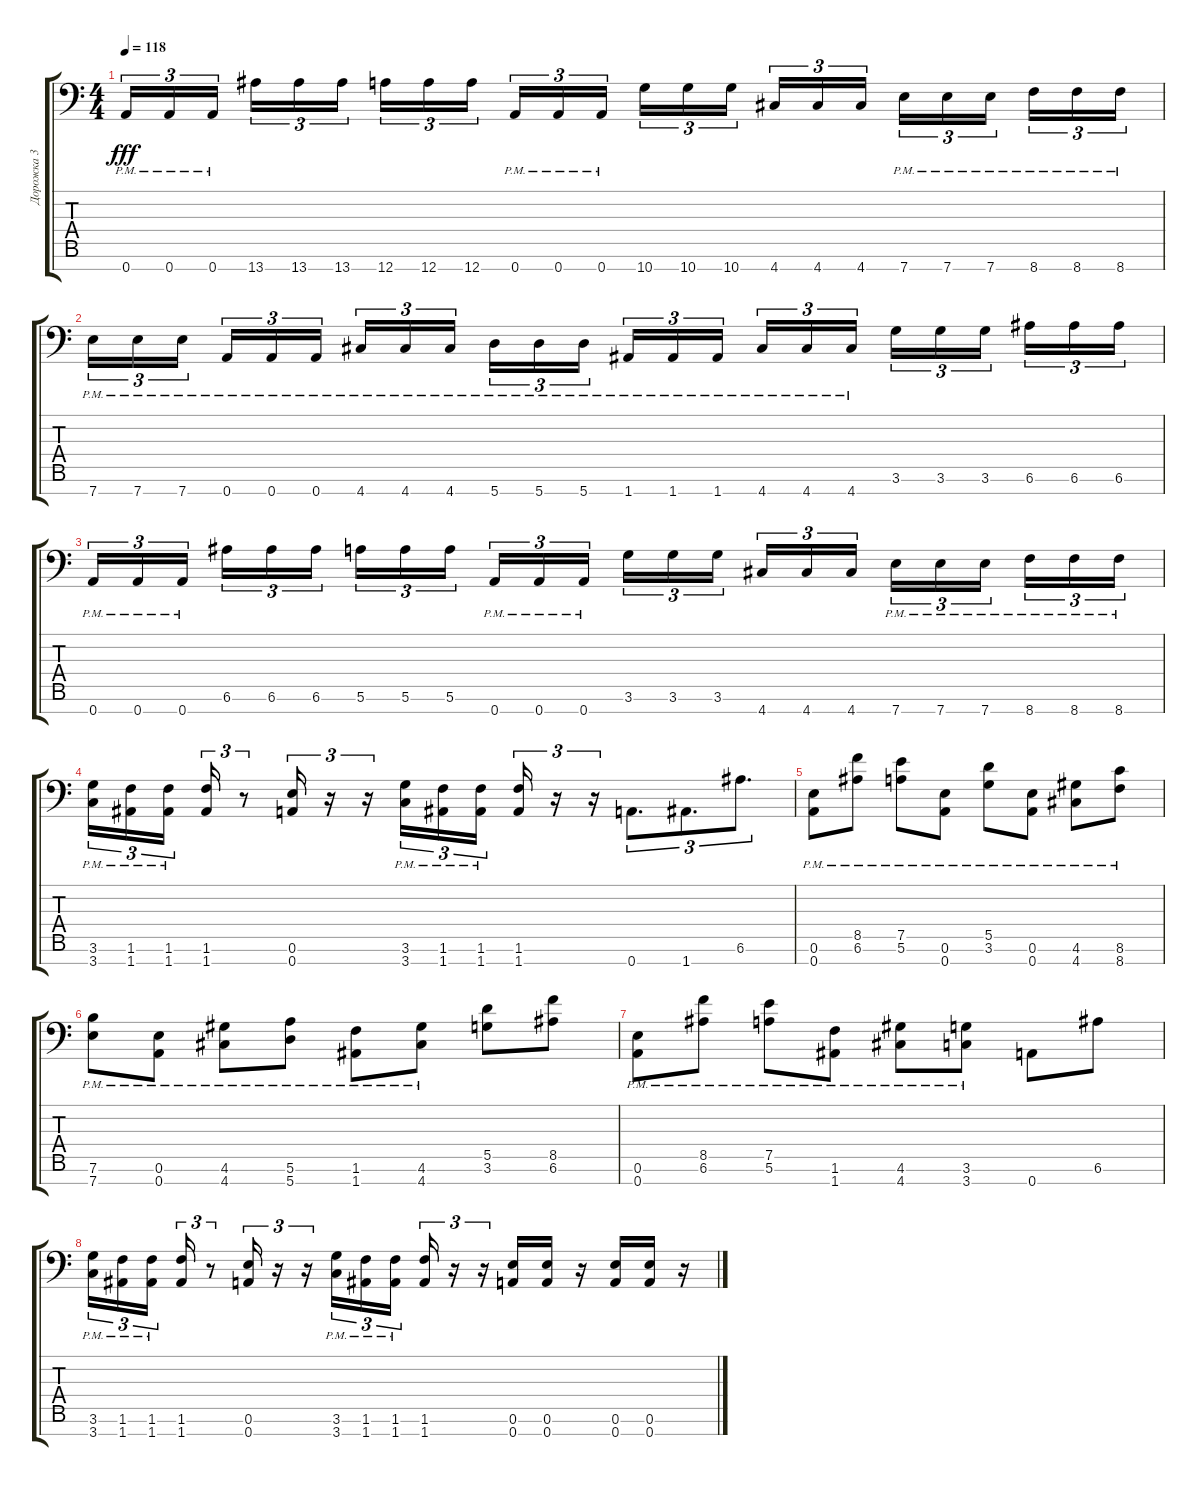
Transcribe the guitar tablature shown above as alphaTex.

\track ("Дорожка 3" "Дорожка 3") {instrument overdrivenguitar}
\staff {score tabs}
\tuning (E4 B3 G3 D3 A2 E2 A1) {hide}
\ts (4 4)
\tempo 118
\clef f4
\ks c
0.7{pm}.16{tu (3 2) dy fff} 0.7{pm}.16{tu (3 2)} 0.7{pm}.16{tu (3 2) beam splitsecondary} 13.7.16{tu (3 2)} 13.7.16{tu (3 2)} 13.7.16{tu (3 2)} 12.7.16{tu (3 2)} 12.7.16{tu (3 2)} 12.7.16{tu (3 2) beam splitsecondary} 0.7{pm}.16{tu (3 2)} 0.7{pm}.16{tu (3 2)} 0.7{pm}.16{tu (3 2)} 10.7.16{tu (3 2)} 10.7.16{tu (3 2)} 10.7.16{tu (3 2) beam splitsecondary} 4.7.16{tu (3 2)} 4.7.16{tu (3 2)} 4.7.16{tu (3 2)} 7.7{pm}.16{tu (3 2)} 7.7{pm}.16{tu (3 2)} 7.7{pm}.16{tu (3 2) beam splitsecondary} 8.7{pm}.16{tu (3 2)} 8.7{pm}.16{tu (3 2)} 8.7{pm}.16{tu (3 2)} |
7.7{pm}.16{tu (3 2)} 7.7{pm}.16{tu (3 2)} 7.7{pm}.16{tu (3 2) beam splitsecondary} 0.7{pm}.16{tu (3 2)} 0.7{pm}.16{tu (3 2)} 0.7{pm}.16{tu (3 2)} 4.7{pm}.16{tu (3 2)} 4.7{pm}.16{tu (3 2)} 4.7{pm}.16{tu (3 2) beam splitsecondary} 5.7{pm}.16{tu (3 2)} 5.7{pm}.16{tu (3 2)} 5.7{pm}.16{tu (3 2)} 1.7{pm}.16{tu (3 2)} 1.7{pm}.16{tu (3 2)} 1.7{pm}.16{tu (3 2) beam splitsecondary} 4.7{pm}.16{tu (3 2)} 4.7{pm}.16{tu (3 2)} 4.7{pm}.16{tu (3 2)} 3.6.16{tu (3 2)} 3.6.16{tu (3 2)} 3.6.16{tu (3 2) beam splitsecondary} 6.6.16{tu (3 2)} 6.6.16{tu (3 2)} 6.6.16{tu (3 2)} |
0.7{pm}.16{tu (3 2)} 0.7{pm}.16{tu (3 2)} 0.7{pm}.16{tu (3 2) beam splitsecondary} 6.6.16{tu (3 2)} 6.6.16{tu (3 2)} 6.6.16{tu (3 2)} 5.6.16{tu (3 2)} 5.6.16{tu (3 2)} 5.6.16{tu (3 2) beam splitsecondary} 0.7{pm}.16{tu (3 2)} 0.7{pm}.16{tu (3 2)} 0.7{pm}.16{tu (3 2)} 3.6.16{tu (3 2)} 3.6.16{tu (3 2)} 3.6.16{tu (3 2) beam splitsecondary} 4.7.16{tu (3 2)} 4.7.16{tu (3 2)} 4.7.16{tu (3 2)} 7.7{pm}.16{tu (3 2)} 7.7{pm}.16{tu (3 2)} 7.7{pm}.16{tu (3 2) beam splitsecondary} 8.7{pm}.16{tu (3 2)} 8.7{pm}.16{tu (3 2)} 8.7{pm}.16{tu (3 2)} |
(3.6{pm} 3.7{pm}).16{tu (3 2)} (1.6{pm} 1.7{pm}).16{tu (3 2)} (1.6{pm} 1.7{pm}).16{tu (3 2) beam splitsecondary} (1.6 1.7).16{tu (3 2)} r.8{tu (3 2)} (0.6 0.7).16{tu (3 2)} r.16{tu (3 2)} r.16{tu (3 2)} (3.6{pm} 3.7{pm}).16{tu (3 2)} (1.6{pm} 1.7{pm}).16{tu (3 2)} (1.6{pm} 1.7{pm}).16{tu (3 2)} (1.6 1.7).16{tu (3 2)} r.16{tu (3 2)} r.16{tu (3 2)} 0.7.8{d tu (3 2)} 1.7.8{d tu (3 2)} 6.6.8{d tu (3 2)} |
(0.6{pm} 0.7{pm}).8 (8.5{pm} 6.6{pm}).8 (7.5{pm} 5.6{pm}).8 (0.6{pm} 0.7{pm}).8 (5.5{pm} 3.6{pm}).8 (0.6{pm} 0.7{pm}).8 (4.6{pm} 4.7{pm}).8 (8.6{pm} 8.7{pm}).8 |
(7.6{pm} 7.7{pm}).8 (0.6{pm} 0.7{pm}).8 (4.6{pm} 4.7{pm}).8 (5.6{pm} 5.7{pm}).8 (1.6{pm} 1.7{pm}).8 (4.6{pm} 4.7{pm}).8 (5.5 3.6).8 (8.5 6.6).8 |
(0.6{pm} 0.7{pm}).8 (8.5{pm} 6.6{pm}).8 (7.5{pm} 5.6{pm}).8 (1.6{pm} 1.7{pm}).8 (4.6{pm} 4.7{pm}).8 (3.6{pm} 3.7{pm}).8 0.7.8 6.6.8 |
(3.6{pm} 3.7{pm}).16{tu (3 2)} (1.6{pm} 1.7{pm}).16{tu (3 2)} (1.6{pm} 1.7{pm}).16{tu (3 2) beam splitsecondary} (1.6 1.7).16{tu (3 2)} r.8{tu (3 2)} (0.6 0.7).16{tu (3 2)} r.16{tu (3 2)} r.16{tu (3 2)} (3.6{pm} 3.7{pm}).16{tu (3 2)} (1.6{pm} 1.7{pm}).16{tu (3 2)} (1.6{pm} 1.7{pm}).16{tu (3 2)} (1.6 1.7).16{tu (3 2)} r.16{tu (3 2)} r.16{tu (3 2)} (0.6 0.7).16 (0.6 0.7).16 r.16 (0.6 0.7).16 (0.6 0.7).16 r.16
